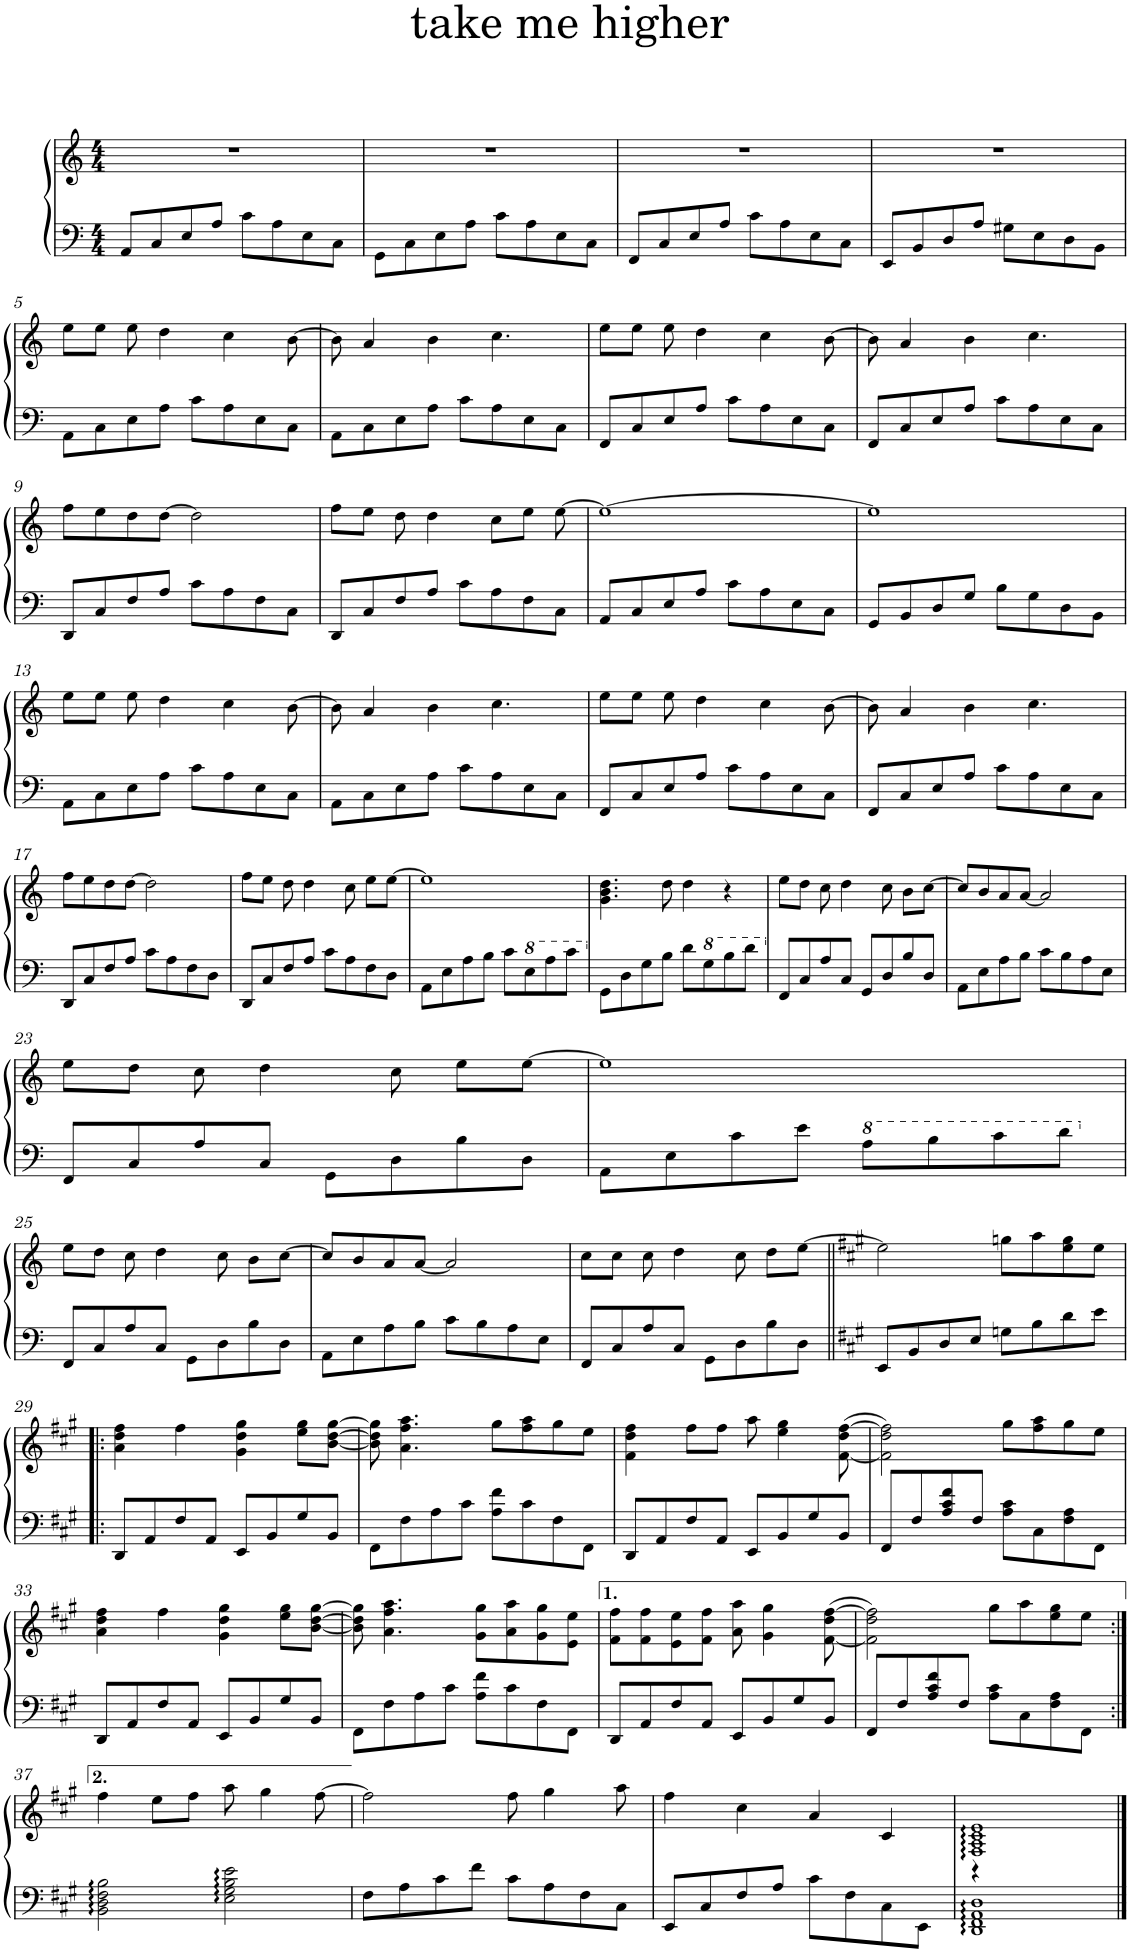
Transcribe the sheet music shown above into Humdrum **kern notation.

**kern	**kern
*part1	*part1
*staff2	*staff1
*I"Piano	*
*I'Pno	*
*clefF4	*clefG2
*k[]	*k[]
*M4/4	*M4/4
=1	=1
8AA/L	1r
8C/	.
8E/	.
8A/J	.
8c\L	.
8A\	.
8E\	.
8C\J	.
=2	=2
8GG\L	1r
8C\	.
8E\	.
8A\J	.
8c\L	.
8A\	.
8E\	.
8C\J	.
=3	=3
8FF/L	1r
8C/	.
8E/	.
8A/J	.
8c\L	.
8A\	.
8E\	.
8C\J	.
=4	=4
8EE/L	1r
8BB/	.
8D/	.
8A/J	.
8G#X\L	.
8E\	.
8D\	.
8BB\J	.
!!LO:LB:g=z
=5	=5
8AA\L	8ee\L
8C\	8ee\J
8E\	8ee\
8A\J	4dd\
8c\L	.
8A\	4cc\
8E\	.
8C\J	[>8b\
=6	=6
8AA\L	8b\]
8C\	4a/
8E\	.
8A\J	4b\
8c\L	.
8A\	4.cc\
8E\	.
8C\J	.
=7	=7
8FF/L	8ee\L
8C/	8ee\J
8E/	8ee\
8A/J	4dd\
8c\L	.
8A\	4cc\
8E\	.
8C\J	[>8b\
=8	=8
8FF/L	8b\]
8C/	4a/
8E/	.
8A/J	4b\
8c\L	.
8A\	4.cc\
8E\	.
8C\J	.
!!LO:LB:g=z
=9	=9
8DD/L	8ff\L
8C/	8ee\
8F/	8dd\
8A/J	[>8dd\J
8c\L	2dd\]
8A\	.
8F\	.
8C\J	.
=10	=10
8DD/L	8ff\L
8C/	8ee\J
8F/	8dd\
8A/J	4dd\
8c\L	.
8A\	8cc\L
8F\	8ee\J
8C\J	[>8ee\
=11	=11
8AA/L	1ee_
8C/	.
8E/	.
8A/J	.
8c\L	.
8A\	.
8E\	.
8C\J	.
=12	=12
8GG/L	1ee]
8BB/	.
8D/	.
8G/J	.
8B\L	.
8G\	.
8D\	.
8BB\J	.
!!LO:LB:g=z
=13	=13
8AA\L	8ee\L
8C\	8ee\J
8E\	8ee\
8A\J	4dd\
8c\L	.
8A\	4cc\
8E\	.
8C\J	[>8b\
=14	=14
8AA\L	8b\]
8C\	4a/
8E\	.
8A\J	4b\
8c\L	.
8A\	4.cc\
8E\	.
8C\J	.
=15	=15
8FF/L	8ee\L
8C/	8ee\J
8E/	8ee\
8A/J	4dd\
8c\L	.
8A\	4cc\
8E\	.
8C\J	[>8b\
=16	=16
8FF/L	8b\]
8C/	4a/
8E/	.
8A/J	4b\
8c\L	.
8A\	4.cc\
8E\	.
8C\J	.
!!LO:LB:g=z
=17	=17
8DD/L	8ff\L
8C/	8ee\
8F/	8dd\
8A/J	[8dd\J
8c\L	2dd\]
8A\	.
8F\	.
8D\J	.
=18	=18
8DD/L	8ff\L
8C/	8ee\J
8F/	8dd\
8A/J	4dd\
8c\L	.
8A\	8cc\
8F\	8ee\L
8D\J	[>8ee\J
=19	=19
8AA\L	1ee]
8E\	.
8A\	.
8B\J	.
8c\L	.
*8va	*
8e\	.
8a\	.
8cc\J	.
=20	=20
*X8va	*
8GG\L	4.g\ 4.b\ 4.dd\
8D\	.
8G\	.
8B\J	8dd\
8d\L	4dd\
*8va	*
8g\	.
8b\	4r
8dd\J	.
=21	=21
*X8va	*
8FF/L	8ee\L
8C/	8dd\J
8A/	8cc\
8C/J	4dd\
8GG/L	.
8D/	8cc\
8B/	8b\L
8D/J	[>8cc\J
=22	=22
8AA\L	8cc/L]
8E\	8b/
8A\	8a/
8B\J	[8a/J
8c\L	2a/]
8B\	.
8A\	.
8E\J	.
!!LO:LB:g=z
=23	=23
8FF/L	8ee\L
8C/	8dd\J
8A/	8cc\
8C/J	4dd\
8GG\L	.
8D\	8cc\
8B\	8ee\L
8D\J	[>8ee\J
=24	=24
8AA\L	1ee]
8E\	.
8c\	.
8e\J	.
*8va	*
8a\L	.
8b\	.
8cc\	.
8dd\J	.
!!LO:LB:g=z
=25	=25
*X8va	*
8FF/L	8ee\L
8C/	8dd\J
8A/	8cc\
8C/J	4dd\
8GG\L	.
8D\	8cc\
8B\	8b\L
8D\J	[8cc\J
=26	=26
8AA\L	8cc/L]
8E\	8b/
8A\	8a/
8B\J	[<8a/J
8c\L	2a/]
8B\	.
8A\	.
8E\J	.
=27	=27
8FF/L	8cc\L
8C/	8cc\J
8A/	8cc\
8C/J	4dd\
8GG\L	.
8D\	8cc\
8B\	8dd\L
8D\J	[8ee\J
=28||	=28||
*k[f#c#g#]	*k[f#c#g#]
8EE/L	2ee\]
8BB/	.
8D/	.
8E/J	.
8Gn\L	8ggn\L
8B\	8aa\
8d\	8ee\ 8gg\
8e\J	8ee\J
!!LO:LB:g=z
=29!|:	=29!|:
*k[f#c#g#]	*k[f#c#g#]
8DD/L	4a\ 4dd\ 4ff#\
8AA/	.
8F#/	4ff#\
8AA/J	.
8EE/L	4g#\ 4dd\ 4gg#\
8BB/	.
8G#/	8ee\ 8gg#\L
8BB/J	[<8b\ [>8dd\ [>8gg#\J
=30	=30
8FF#\L	8b\] 8dd\] 8gg#\]
8F#\	4.a\ 4.ff#\ 4.aa\
8A\	.
8c#\J	.
8A\ 8f#\L	8gg#\L
8c#\	8ff#\ 8aa\
8F#\	8gg#\
8FF#\J	8ee\J
=31	=31
8DD/L	4f#\ 4dd\ 4ff#\
8AA/	.
8F#/	8ff#\L
8AA/J	8ff#\J
8EE/L	8aa\
8BB/	4ee\ 4gg#\
8G#/	.
8BB/J	(>[<8f#\ 8dd\ [>8ff#\
=32	=32
8FF#/L	2f#\] 2dd\ 2ff#\])
8F#/	.
8A/ 8c#/ 8f#/	.
8F#/J	.
8A\ 8c#\L	8gg#\L
8C#\	8ff#\ 8aa\
8F#\ 8A\	8gg#\
8FF#\J	8ee\J
!!LO:LB:g=z
=33	=33
8DD/L	4a\ 4dd\ 4ff#\
8AA/	.
8F#/	4ff#\
8AA/J	.
8EE/L	4g#\ 4dd\ 4gg#\
8BB/	.
8G#/	8ee\ 8gg#\L
8BB/J	[<8b\ [>8dd\ [>8gg#\J
=34	=34
8FF#\L	8b\] 8dd\] 8gg#\]
8F#\	4.a\ 4.ff#\ 4.aa\
8A\	.
8c#\J	.
8A\ 8f#\L	8g#\ 8gg#\L
8c#\	8a\ 8aa\
8F#\	8g#\ 8gg#\
8FF#\J	8e\ 8ee\J
=35	=35
8DD/L	8f#\ 8ff#\L
8AA/	8f#\ 8ff#\
8F#/	8e\ 8ee\
8AA/J	8f#\ 8ff#\J
8EE/L	8a\ 8aa\
8BB/	4g#\ 4gg#\
8G#/	.
8BB/J	(>[<8f#\ 8dd\ [>8ff#\
=36	=36
8FF#/L	2f#\] 2dd\ 2ff#\])
8F#/	.
8A/ 8c#/ 8f#/	.
8F#/J	.
8A\ 8c#\L	8gg#\L
8C#\	8aa\
8F#\ 8A\	8ee\ 8gg#\
8FF#\J	8ee\J
!!LO:LB:g=z
=37:|!	=37:|!
2BB\:: 2D\:: 2F#\:: 2B\::	4ff#\
.	8ee\L
.	8ff#\J
2E\:: 2G#\:: 2B\:: 2e\::	8aa\
.	4gg#\
.	[>8ff#\
=38	=38
8F#\L	2ff#\]
8A\	.
8c#\	.
8f#\J	.
8c#\L	8ff#\
8A\	4gg#\
8F#\	.
8C#\J	8aa\
=39	=39
8EE/L	4ff#\
8C#/	.
8F#/	4cc#\
8A/J	.
8c#\L	4a/
8F#\	.
8C#\	4c#/
8EE\J	.
=40	=40
*	*^
1DD: 1FF#: 1AA: 1D:	1F#:: 1A:: 1c#:: 1e::	4r
.	.	2.ryy
*	*v	*v
==	==
*-	*-
